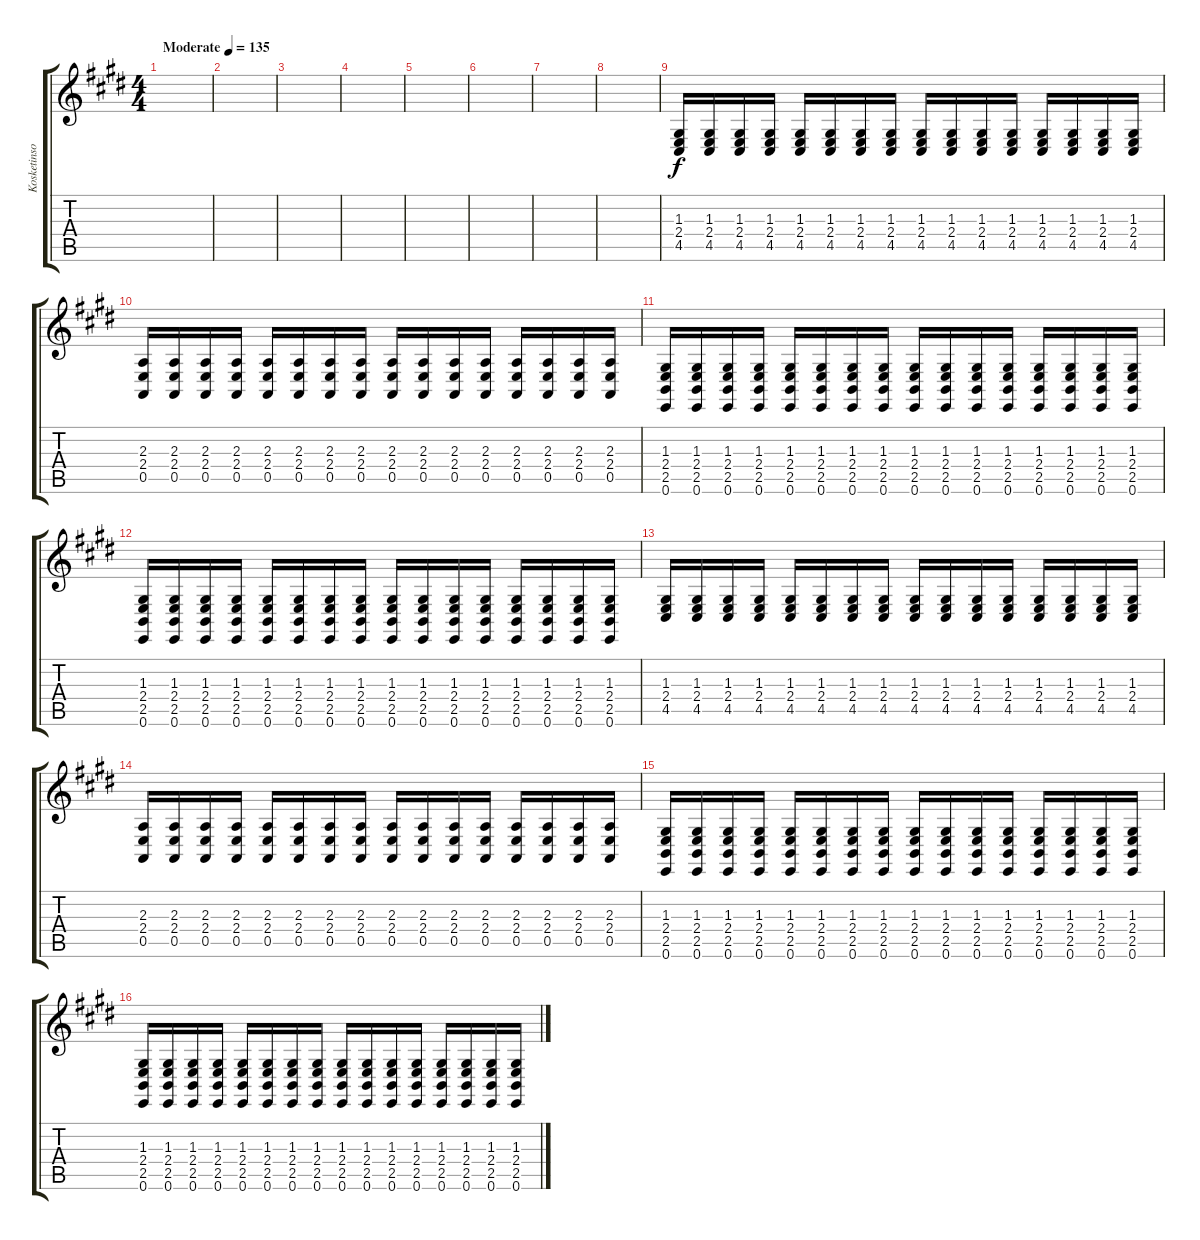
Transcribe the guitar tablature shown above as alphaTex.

\track ("Kosketinsoittimet" "Kosketinso") {instrument pad3polysynth}
\staff {score tabs}
\tuning (E4 B3 G3 D3 A2 E2) {hide}
\ts (4 4)
\tempo (135 "Moderate")
\clef g2
\ks e
|
|
|
|
|
|
|
|
(1.3 2.4 4.5).16 (1.3 2.4 4.5).16 (1.3 2.4 4.5).16 (1.3 2.4 4.5).16 (1.3 2.4 4.5).16 (1.3 2.4 4.5).16 (1.3 2.4 4.5).16 (1.3 2.4 4.5).16 (1.3 2.4 4.5).16 (1.3 2.4 4.5).16 (1.3 2.4 4.5).16 (1.3 2.4 4.5).16 (1.3 2.4 4.5).16 (1.3 2.4 4.5).16 (1.3 2.4 4.5).16 (1.3 2.4 4.5).16 |
(2.3 2.4 0.5).16 (2.3 2.4 0.5).16 (2.3 2.4 0.5).16 (2.3 2.4 0.5).16 (2.3 2.4 0.5).16 (2.3 2.4 0.5).16 (2.3 2.4 0.5).16 (2.3 2.4 0.5).16 (2.3 2.4 0.5).16 (2.3 2.4 0.5).16 (2.3 2.4 0.5).16 (2.3 2.4 0.5).16 (2.3 2.4 0.5).16 (2.3 2.4 0.5).16 (2.3 2.4 0.5).16 (2.3 2.4 0.5).16 |
(1.3 2.4 2.5 0.6).16 (1.3 2.4 2.5 0.6).16 (1.3 2.4 2.5 0.6).16 (1.3 2.4 2.5 0.6).16 (1.3 2.4 2.5 0.6).16 (1.3 2.4 2.5 0.6).16 (1.3 2.4 2.5 0.6).16 (1.3 2.4 2.5 0.6).16 (1.3 2.4 2.5 0.6).16 (1.3 2.4 2.5 0.6).16 (1.3 2.4 2.5 0.6).16 (1.3 2.4 2.5 0.6).16 (1.3 2.4 2.5 0.6).16 (1.3 2.4 2.5 0.6).16 (1.3 2.4 2.5 0.6).16 (1.3 2.4 2.5 0.6).16 |
(1.3 2.4 2.5 0.6).16 (1.3 2.4 2.5 0.6).16 (1.3 2.4 2.5 0.6).16 (1.3 2.4 2.5 0.6).16 (1.3 2.4 2.5 0.6).16 (1.3 2.4 2.5 0.6).16 (1.3 2.4 2.5 0.6).16 (1.3 2.4 2.5 0.6).16 (1.3 2.4 2.5 0.6).16 (1.3 2.4 2.5 0.6).16 (1.3 2.4 2.5 0.6).16 (1.3 2.4 2.5 0.6).16 (1.3 2.4 2.5 0.6).16 (1.3 2.4 2.5 0.6).16 (1.3 2.4 2.5 0.6).16 (1.3 2.4 2.5 0.6).16 |
(1.3 2.4 4.5).16 (1.3 2.4 4.5).16 (1.3 2.4 4.5).16 (1.3 2.4 4.5).16 (1.3 2.4 4.5).16 (1.3 2.4 4.5).16 (1.3 2.4 4.5).16 (1.3 2.4 4.5).16 (1.3 2.4 4.5).16 (1.3 2.4 4.5).16 (1.3 2.4 4.5).16 (1.3 2.4 4.5).16 (1.3 2.4 4.5).16 (1.3 2.4 4.5).16 (1.3 2.4 4.5).16 (1.3 2.4 4.5).16 |
(2.3 2.4 0.5).16 (2.3 2.4 0.5).16 (2.3 2.4 0.5).16 (2.3 2.4 0.5).16 (2.3 2.4 0.5).16 (2.3 2.4 0.5).16 (2.3 2.4 0.5).16 (2.3 2.4 0.5).16 (2.3 2.4 0.5).16 (2.3 2.4 0.5).16 (2.3 2.4 0.5).16 (2.3 2.4 0.5).16 (2.3 2.4 0.5).16 (2.3 2.4 0.5).16 (2.3 2.4 0.5).16 (2.3 2.4 0.5).16 |
(1.3 2.4 2.5 0.6).16 (1.3 2.4 2.5 0.6).16 (1.3 2.4 2.5 0.6).16 (1.3 2.4 2.5 0.6).16 (1.3 2.4 2.5 0.6).16 (1.3 2.4 2.5 0.6).16 (1.3 2.4 2.5 0.6).16 (1.3 2.4 2.5 0.6).16 (1.3 2.4 2.5 0.6).16 (1.3 2.4 2.5 0.6).16 (1.3 2.4 2.5 0.6).16 (1.3 2.4 2.5 0.6).16 (1.3 2.4 2.5 0.6).16 (1.3 2.4 2.5 0.6).16 (1.3 2.4 2.5 0.6).16 (1.3 2.4 2.5 0.6).16 |
(1.3 2.4 2.5 0.6).16 (1.3 2.4 2.5 0.6).16 (1.3 2.4 2.5 0.6).16 (1.3 2.4 2.5 0.6).16 (1.3 2.4 2.5 0.6).16 (1.3 2.4 2.5 0.6).16 (1.3 2.4 2.5 0.6).16 (1.3 2.4 2.5 0.6).16 (1.3 2.4 2.5 0.6).16 (1.3 2.4 2.5 0.6).16 (1.3 2.4 2.5 0.6).16 (1.3 2.4 2.5 0.6).16 (1.3 2.4 2.5 0.6).16 (1.3 2.4 2.5 0.6).16 (1.3 2.4 2.5 0.6).16 (1.3 2.4 2.5 0.6).16
